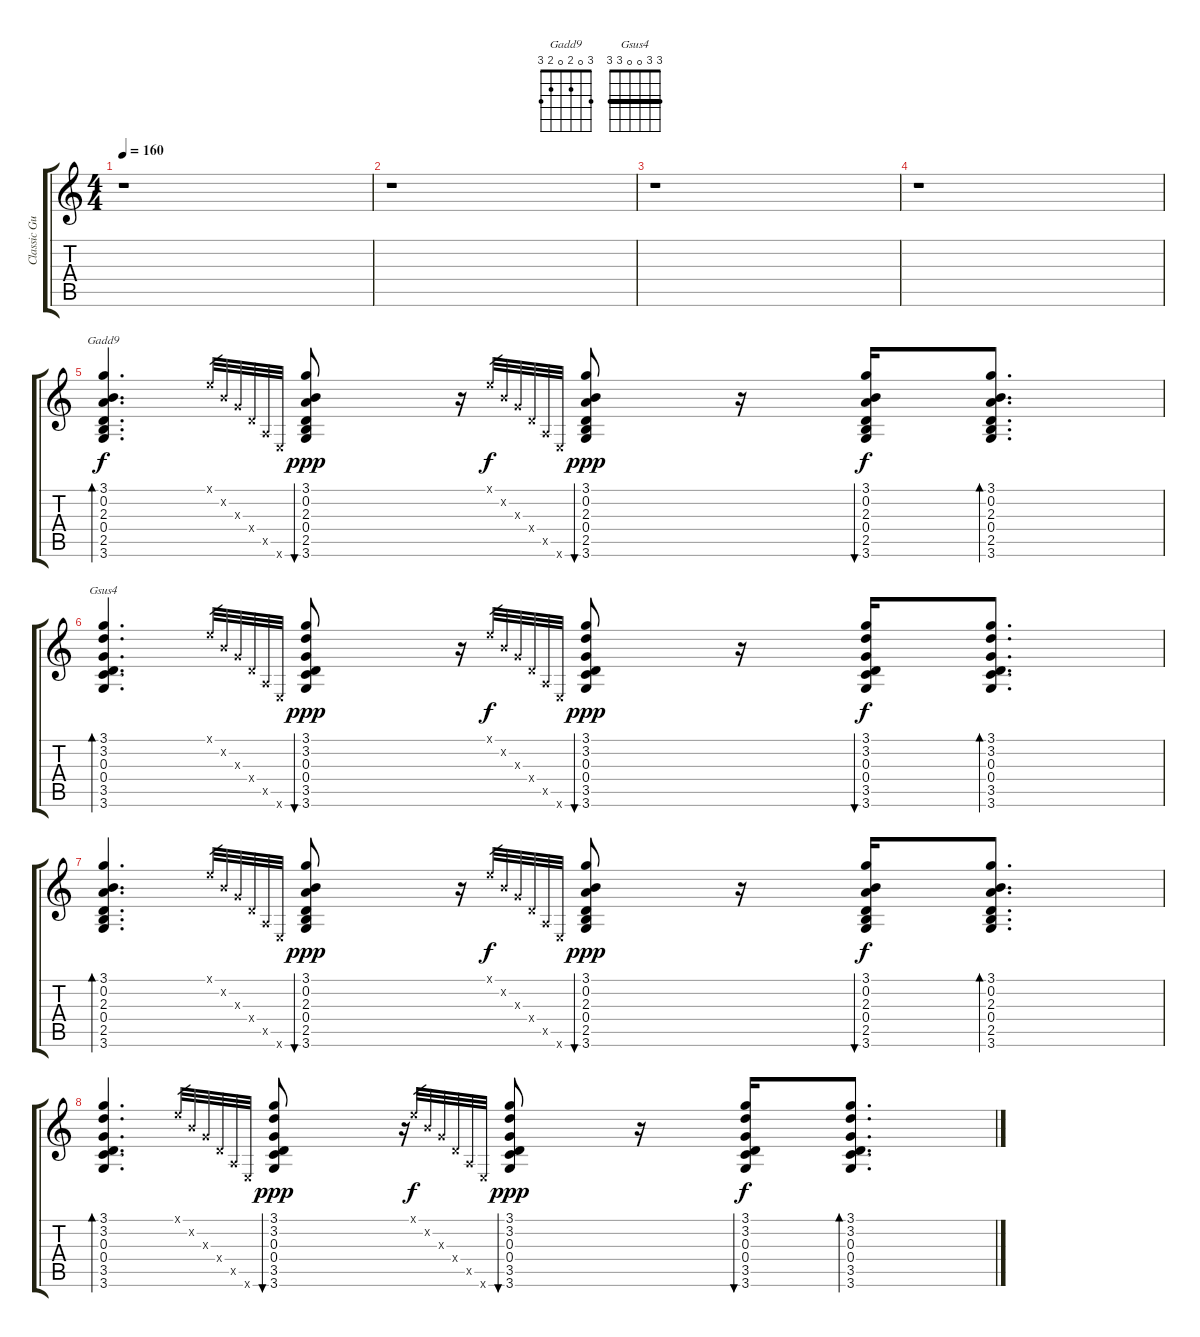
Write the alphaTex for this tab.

\track ("Classic Guitar" "Classic Gu") {instrument acousticguitarnylon}
\staff {score tabs}
\tuning (E4 B3 G3 D3 A2 E2) {hide}
\chord ("Gadd9" 3 0 2 0 2 3)
\chord ("Gsus4" 3 3 0 0 3 3) {barre 3}
\ts (4 4)
\tempo 160
\clef g2
\ks c
r.1{dy f instrument acousticguitarnylon} |
r.1 |
r.1 |
r.1 |
(3.1 0.2 2.3 0.4 2.5 3.6).4{d bd 240 ch "Gadd9"} 0.1{x}.32{gr} 0.2{x}.32{gr} 0.3{x}.32{gr} 0.4{x}.32{gr} 0.5{x}.32{gr} 0.6{x}.32{gr} (3.1 0.2 2.3 0.4 2.5 3.6).8{bu 30 dy ppp} r.16 0.1{x}.32{gr dy f} 0.2{x}.32{gr} 0.3{x}.32{gr} 0.4{x}.32{gr} 0.5{x}.32{gr} 0.6{x}.32{gr} (3.1 0.2 2.3 0.4 2.5 3.6).8{bu 30 dy ppp} r.16 (3.1 0.2 2.3 0.4 2.5 3.6).16{bu 30 dy f} (3.1 0.2 2.3 0.4 2.5 3.6).8{d bd 120} |
(3.1 3.2 0.3 0.4 3.5 3.6).4{d bd 240 ch "Gsus4"} 0.1{x}.32{gr} 0.2{x}.32{gr} 0.3{x}.32{gr} 0.4{x}.32{gr} 0.5{x}.32{gr} 0.6{x}.32{gr} (3.1 3.2 0.3 0.4 3.5 3.6).8{bu 30 dy ppp} r.16 0.1{x}.32{gr dy f} 0.2{x}.32{gr} 0.3{x}.32{gr} 0.4{x}.32{gr} 0.5{x}.32{gr} 0.6{x}.32{gr} (3.1 3.2 0.3 0.4 3.5 3.6).8{bu 30 dy ppp} r.16 (3.1 3.2 0.3 0.4 3.5 3.6).16{bu 30 dy f} (3.1 3.2 0.3 0.4 3.5 3.6).8{d bd 120} |
(3.1 0.2 2.3 0.4 2.5 3.6).4{d bd 240} 0.1{x}.32{gr} 0.2{x}.32{gr} 0.3{x}.32{gr} 0.4{x}.32{gr} 0.5{x}.32{gr} 0.6{x}.32{gr} (3.1 0.2 2.3 0.4 2.5 3.6).8{bu 30 dy ppp} r.16 0.1{x}.32{gr dy f} 0.2{x}.32{gr} 0.3{x}.32{gr} 0.4{x}.32{gr} 0.5{x}.32{gr} 0.6{x}.32{gr} (3.1 0.2 2.3 0.4 2.5 3.6).8{bu 30 dy ppp} r.16 (3.1 0.2 2.3 0.4 2.5 3.6).16{bu 30 dy f} (3.1 0.2 2.3 0.4 2.5 3.6).8{d bd 120} |
(3.1 3.2 0.3 0.4 3.5 3.6).4{d bd 240} 0.1{x}.32{gr} 0.2{x}.32{gr} 0.3{x}.32{gr} 0.4{x}.32{gr} 0.5{x}.32{gr} 0.6{x}.32{gr} (3.1 3.2 0.3 0.4 3.5 3.6).8{bu 30 dy ppp} r.16 0.1{x}.32{gr dy f} 0.2{x}.32{gr} 0.3{x}.32{gr} 0.4{x}.32{gr} 0.5{x}.32{gr} 0.6{x}.32{gr} (3.1 3.2 0.3 0.4 3.5 3.6).8{bu 30 dy ppp} r.16 (3.1 3.2 0.3 0.4 3.5 3.6).16{bu 30 dy f} (3.1 3.2 0.3 0.4 3.5 3.6).8{d bd 120}
